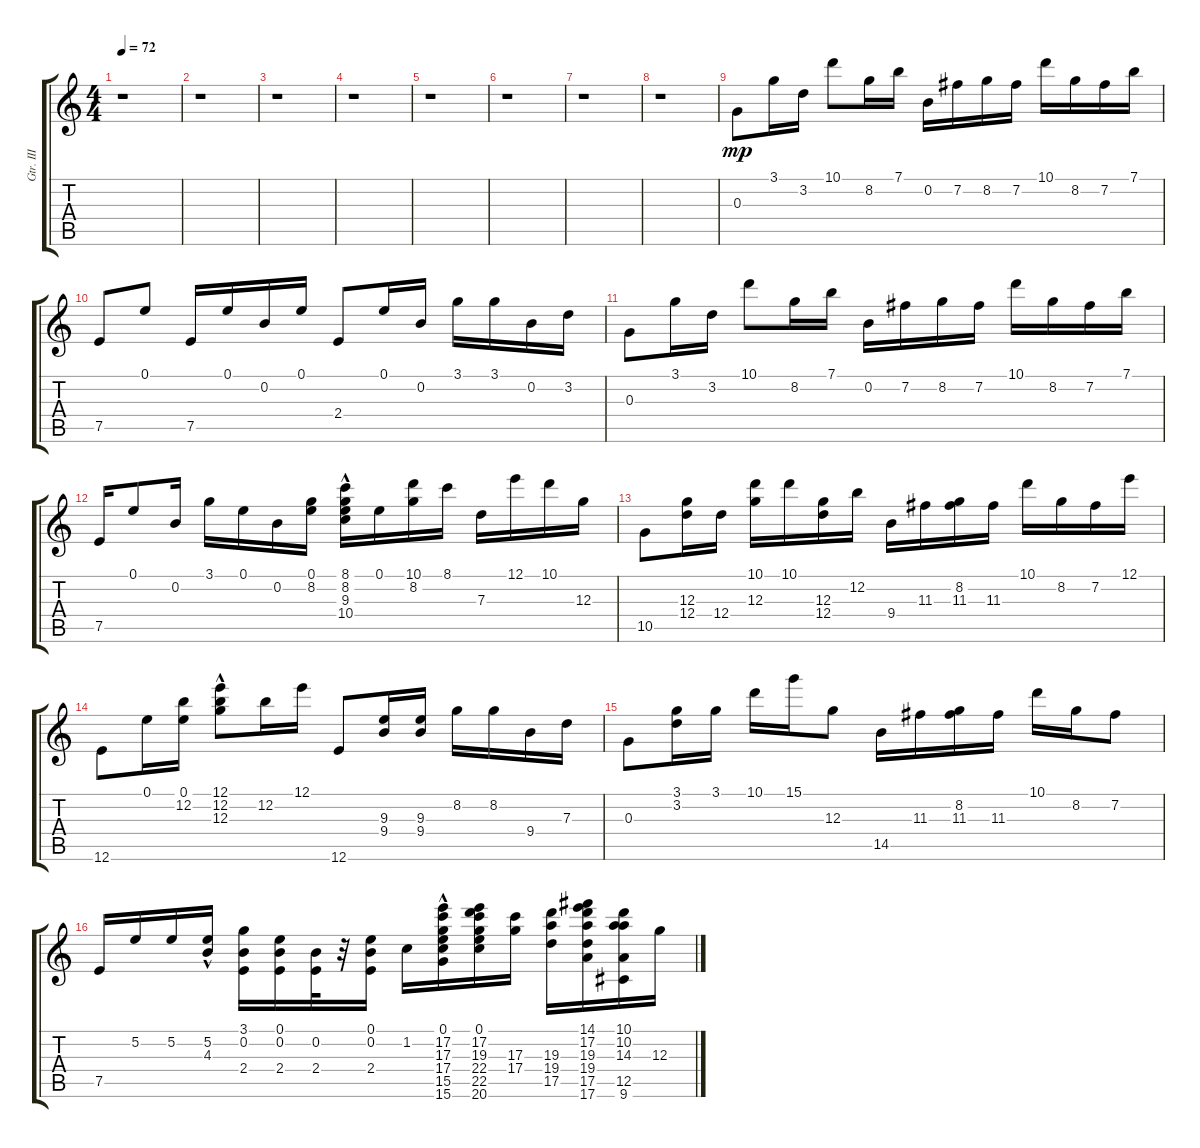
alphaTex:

\track ("Gtr. III" "Gtr. III") {instrument acousticguitarnylon}
\staff {score tabs}
\tuning (E4 B3 G3 D3 A2 E2) {hide}
\ts (4 4)
\tempo 72
\clef g2
\ks c
r.1{dy f} |
r.1 |
r.1 |
r.1 |
r.1 |
r.1 |
r.1 |
r.1 |
0.3.8{dy mp} 3.1.16 3.2.16 10.1.8 8.2.16 7.1.16 0.2.16 7.2.16 8.2.16 7.2.16 10.1.16 8.2.16 7.2.16 7.1.16 |
7.5.8 0.1.8 7.5.16 0.1.16 0.2.16 0.1.16 2.4.8 0.1.16 0.2.16 3.1.16 3.1.16 0.2.16 3.2.16 |
0.3.8 3.1.16 3.2.16 10.1.8 8.2.16 7.1.16 0.2.16 7.2.16 8.2.16 7.2.16 10.1.16 8.2.16 7.2.16 7.1.16 |
7.5.16 0.1.8 0.2.16 3.1.16 0.1.16 0.2.16 (0.1 8.2).16 (8.1 8.2{hac} 9.3 10.4).16 0.1.16 (10.1 8.2).16 8.1.16 7.3.16 12.1.16 10.1.16 12.3.16 |
10.5.8 (12.3 12.4).16 12.4.16 (10.1 12.3).16 10.1.16 (12.3 12.4).16 12.2.16 9.4.16 11.3.16 (8.2 11.3).16 11.3.16 10.1.16 8.2.16 7.2.16 12.1.16 |
12.6.8 0.1.16 (0.1 12.2).16 (12.1 12.2{hac} 12.3).8 12.2.16 12.1.16 12.6.8 (9.3 9.4).16 (9.3 9.4).16 8.2.16 8.2.16 9.4.16 7.3.16 |
0.3.8 (3.1 3.2).16 3.1.16 10.1.16 15.1.16 12.3.8 14.5.16 11.3.16 (8.2 11.3).16 11.3.16 10.1.16 8.2.16 7.2.8 |
7.5.16 5.2.16 5.2.16 (5.2{hac} 4.3).16 (3.1 0.2 2.4).16 (0.1 0.2 2.4).16 (0.2 2.4).32 r.32 (0.1 0.2 2.4).16 1.2.16 (0.1 17.2 17.3 17.4 15.5 15.6{hac}).16 (0.1 17.2 19.3 22.4 22.5 20.6).16 (17.3 17.4).16 (19.3 19.4 17.5).16 (14.1 17.2 19.3 19.4 17.5 17.6).16 (10.1 10.2 14.3 12.5 9.6).16 12.3.16
